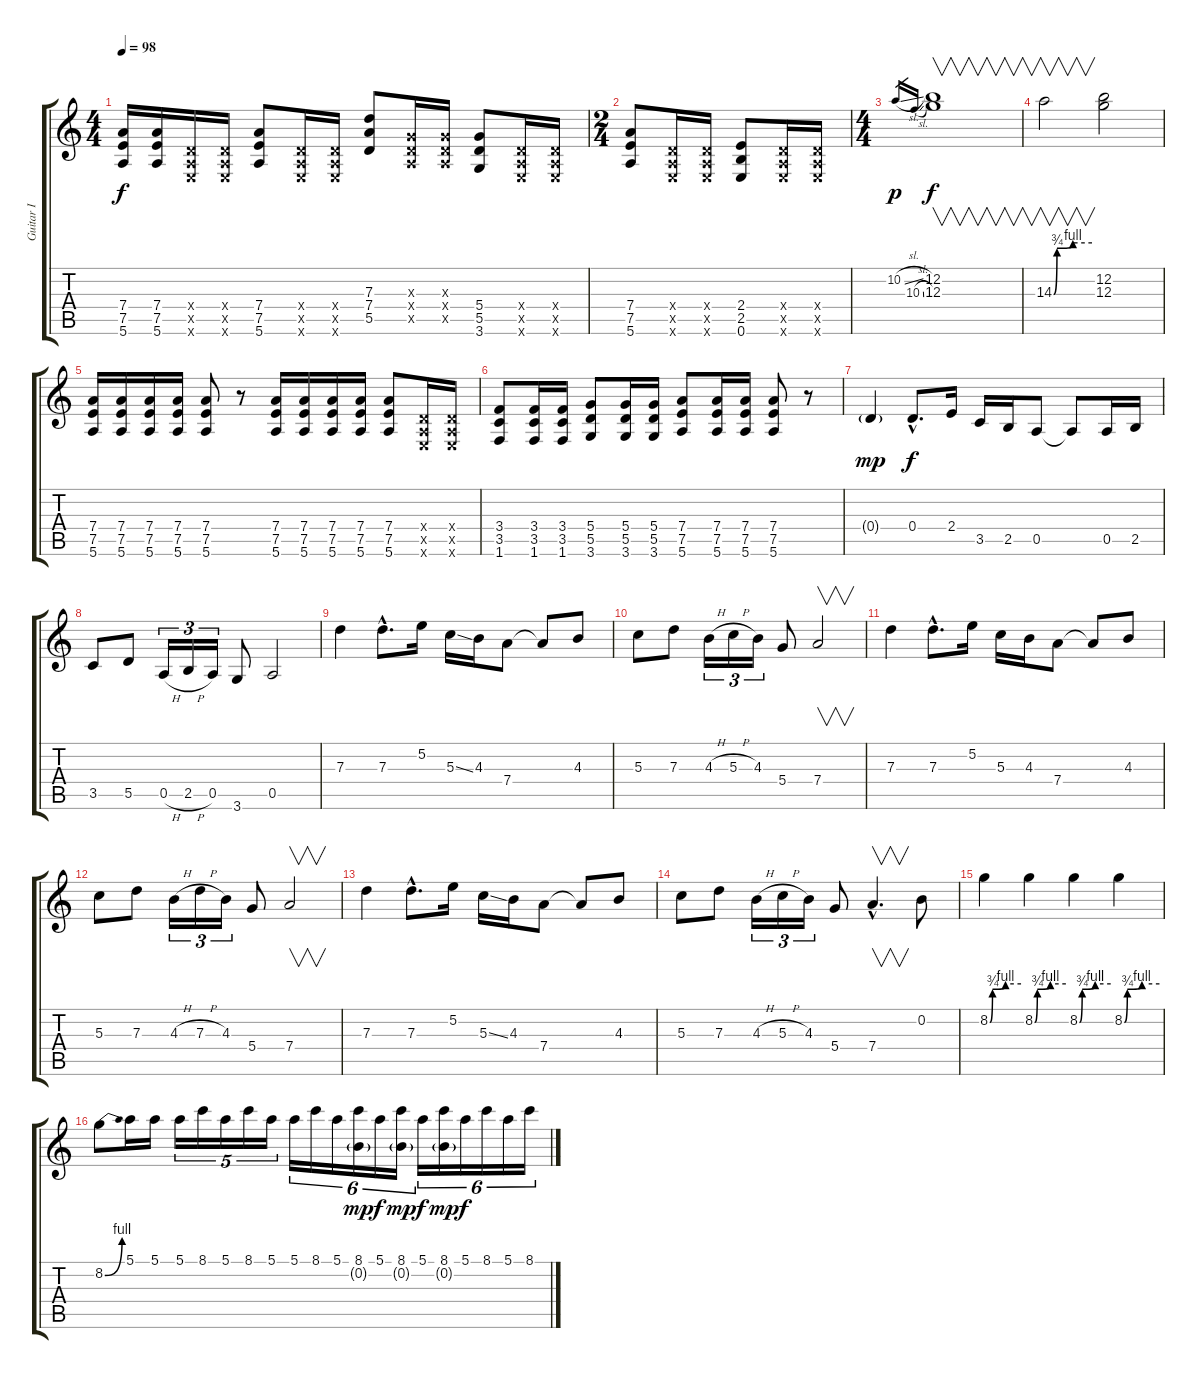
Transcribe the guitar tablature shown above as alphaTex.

\track ("Guitar I" "Guitar I") {instrument overdrivenguitar}
\staff {score tabs}
\tuning (E4 B3 G3 D3 A2 E2) {hide}
\ts (4 4)
\tempo 98
\clef g2
\ks c
(7.4 7.5 5.6).16{dy f} (7.4 7.5 5.6).16 (0.4{x} 0.5{x} 0.6{x}).16 (0.4{x} 0.5{x} 0.6{x}).16 (7.4 7.5 5.6).8 (0.4{x} 0.5{x} 0.6{x}).16 (0.4{x} 0.5{x} 0.6{x}).16 (7.3 7.4 5.5).8 (0.3{x} 0.4{x} 0.5{x}).16 (0.3{x} 0.4{x} 0.5{x}).16 (5.4 5.5 3.6).8 (0.4{x} 0.5{x} 0.6{x}).16 (0.4{x} 0.5{x} 0.6{x}).16 |
\ts (2 4)
(7.4 7.5 5.6).8 (0.4{x} 0.5{x} 0.6{x}).16 (0.4{x} 0.5{x} 0.6{x}).16 (2.4 2.5 0.6).8 (0.4{x} 0.5{x} 0.6{x}).16 (0.4{x} 0.5{x} 0.6{x}).16 |
\ts (4 4)
10.2{sl}.16{gr dy p} 10.3{sl}.16{gr} (12.2 12.3).1{v dy f} |
14.3{be (custom 0 0 5 3 30 4 60 4)}.2{v} (12.2 12.3).2 |
(7.4 7.5 5.6).16 (7.4 7.5 5.6).16 (7.4 7.5 5.6).16 (7.4 7.5 5.6).16 (7.4 7.5 5.6).8 r.8 (7.4 7.5 5.6).16 (7.4 7.5 5.6).16 (7.4 7.5 5.6).16 (7.4 7.5 5.6).16 (7.4 7.5 5.6).8 (0.4{x} 0.5{x} 0.6{x}).16 (0.4{x} 0.5{x} 0.6{x}).16 |
(3.4 3.5 1.6).8 (3.4 3.5 1.6).16 (3.4 3.5 1.6).16 (5.4 5.5 3.6).8 (5.4 5.5 3.6).16 (5.4 5.5 3.6).16 (7.4 7.5 5.6).8 (7.4 7.5 5.6).16 (7.4 7.5 5.6).16 (7.4 7.5 5.6).8 r.8 |
0.4{g}.4{dy mp} 0.4{hac}.8{d dy f} 2.4.16 3.5.16 2.5.16 0.5.8 0.5{t}.8 0.5.16 2.5.16 |
3.5.8 5.5.8 0.5{h}.16{tu (3 2)} 2.5{h}.16{tu (3 2)} 0.5.16{tu (3 2)} 3.6.8 0.5.2 |
7.3.4 7.3{hac}.8{d} 5.2.16 5.3{ss}.16 4.3.16 7.4.8 7.4{t}.8 4.3.8 |
5.3.8 7.3.8 4.3{h}.16{tu (3 2)} 5.3{h}.16{tu (3 2)} 4.3.16{tu (3 2)} 5.4.8 7.4.2{v} |
7.3.4 7.3{hac}.8{d} 5.2.16 5.3.16 4.3.16 7.4.8 7.4{t}.8 4.3.8 |
5.3.8 7.3.8 4.3{h}.16{tu (3 2)} 7.3{h}.16{tu (3 2)} 4.3.16{tu (3 2)} 5.4.8 7.4.2{v} |
7.3.4 7.3{hac}.8{d} 5.2.16 5.3{ss}.16 4.3.16 7.4.8 7.4{t}.8 4.3.8 |
5.3.8 7.3.8 4.3{h}.16{tu (3 2)} 5.3{h}.16{tu (3 2)} 4.3.16{tu (3 2)} 5.4.8 7.4{hac}.4{v d} 0.2.8 |
8.2{be (custom 0 0 5 3 30 4 60 4)}.4 8.2{be (custom 0 0 5 3 30 4 60 4)}.4 8.2{be (custom 0 0 5 3 30 4 60 4)}.4 8.2{be (custom 0 0 5 3 30 4 60 4)}.4 |
8.2{be (bend 0 0 60 4)}.8 5.1.16 5.1.16 5.1.16{tu (5 4)} 8.1.16{tu (5 4)} 5.1.16{tu (5 4)} 8.1.16{tu (5 4)} 5.1.16{tu (5 4)} 5.1.16{tu (6 4)} 8.1.16{tu (6 4)} 5.1.16{tu (6 4)} (8.1 0.2{g}).16{tu (6 4) dy mp} 5.1.16{tu (6 4) dy f} (8.1 0.2{g}).16{tu (6 4) dy mp} 5.1.16{tu (6 4) dy f} (8.1 0.2{g}).16{tu (6 4) dy mp} 5.1.16{tu (6 4) dy f} 8.1.16{tu (6 4)} 5.1.16{tu (6 4)} 8.1.16{tu (6 4)}
